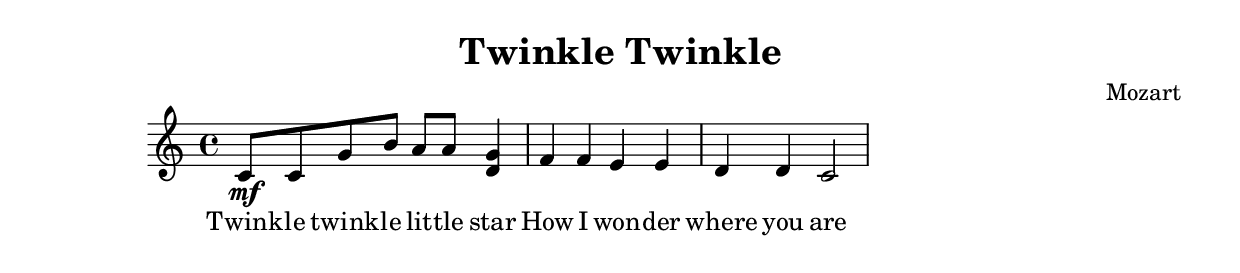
\header {
  title = "Twinkle Twinkle"
  composer = "Mozart"
}

\relative c' {
  c8\mf c g' b
  a a <g d>4
  f4 f e e
  d d c2
}

\addlyrics {
  Twink -- le twink -- le lit -- tle star
  How I won -- der where you are
}
